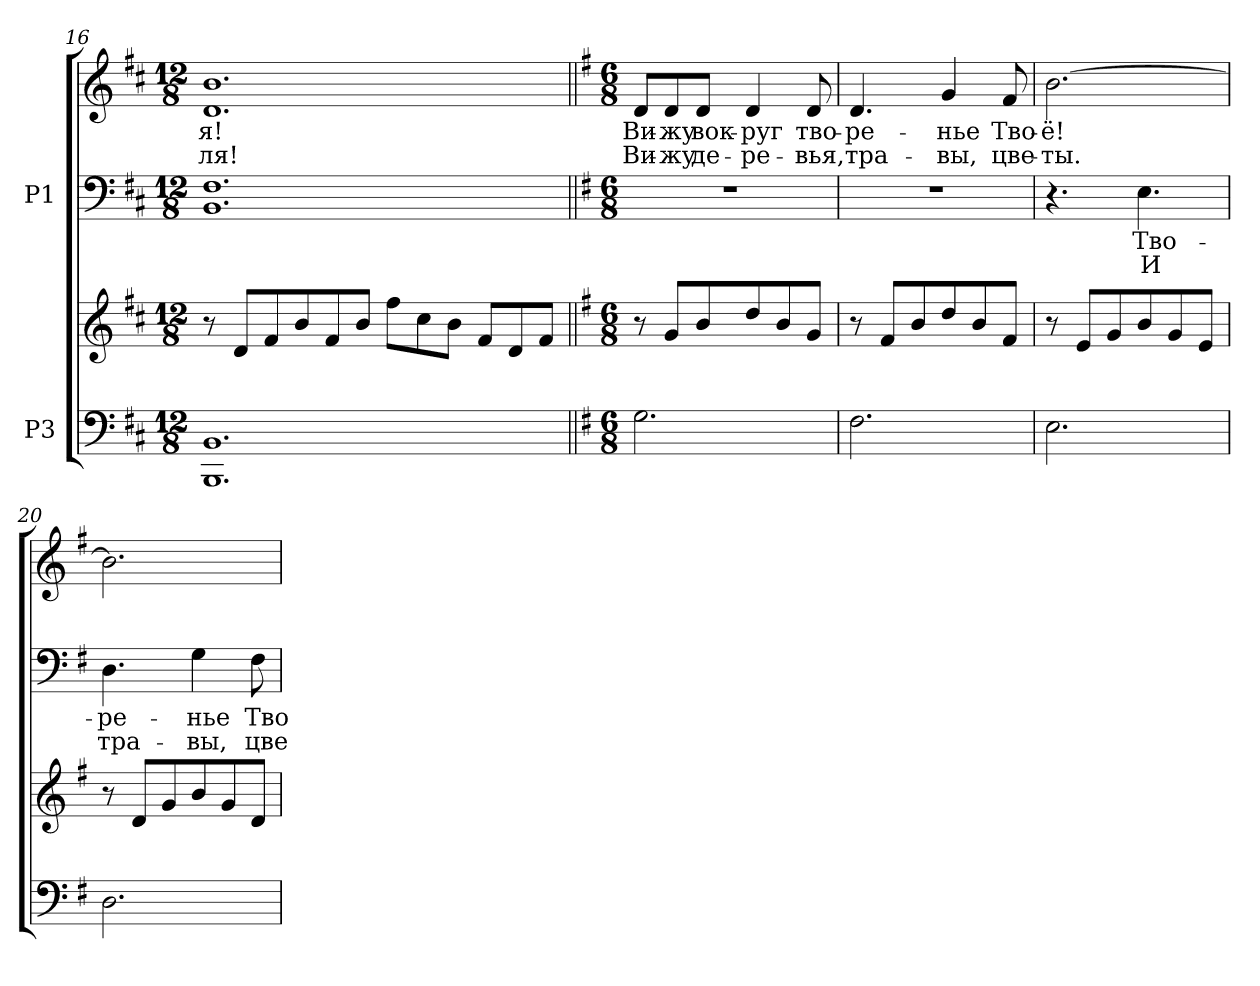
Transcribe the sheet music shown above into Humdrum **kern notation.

**kern	**kern	**kern	**text	**text	**kern	**text	**text
*part2	*part2	*part1	*part1	*part1	*part1	*part1	*part1
*staff4	*staff3	*staff2	*staff2	*staff2	*staff1	*staff1	*staff1
*I"P3	*	*I"P1	*	*	*	*	*
*clefF4	*clefG2	*clefF4	*	*	*clefG2	*	*
*k[f#c#]	*k[f#c#]	*k[f#c#]	*	*	*k[f#c#]	*	*
*b:	*b:	*b:	*	*	*b:	*	*
*M12/8	*M12/8	*M12/8	*	*	*M12/8	*	*
=16	=16	=16	=16	=16	=16	=16	=16
!	!	!	!	!	!	!LO:LY:b:color=#000000	!LO:LY:b:color=#000000
1.BBBi 1.BBi	8r	1.BBi 1.F#i	.	.	1.di 1.bi	я!	-ля!
.	8di/L	.	.	.	.	.	.
.	8f#i/	.	.	.	.	.	.
.	8bi/	.	.	.	.	.	.
.	8f#i/	.	.	.	.	.	.
.	8bi/J	.	.	.	.	.	.
.	8ff#i\L	.	.	.	.	.	.
.	8cc#i\	.	.	.	.	.	.
.	8bi\J	.	.	.	.	.	.
.	8f#i/L	.	.	.	.	.	.
.	8di/	.	.	.	.	.	.
.	8f#i/J	.	.	.	.	.	.
!!LO:LB:g=z
=17||	=17||	=17||	=17||	=17||	=17||	=17||	=17||
*k[f#]	*k[f#]	*k[f#]	*	*	*k[f#]	*	*
*G:	*G:	*G:	*	*	*G:	*	*
*M6/8	*M6/8	*M6/8	*	*	*M6/8	*	*
!	!	!LO:N:vis=1	!	!	!	!	!
!	!	!	!	!	!	!LO:LY:b:color=#000000	!LO:LY:b:color=#000000
2.Gi\	8r	2.r	.	.	8di/L	Ви-	Ви-
!	!	!	!	!	!	!LO:LY:b:color=#000000	!LO:LY:b:color=#000000
.	8gi/L	.	.	.	8di/	-жу	-жу
!	!	!	!	!	!	!LO:LY:b:color=#000000	!LO:LY:b:color=#000000
.	8bi/	.	.	.	8di/J	вок-	де-
!	!	!	!	!	!	!LO:LY:b:color=#000000	!LO:LY:b:color=#000000
.	8ddi/	.	.	.	4di/	-руг	-ре-
.	8bi/	.	.	.	.	.	.
!	!	!	!	!	!	!LO:LY:b:color=#000000	!LO:LY:b:color=#000000
.	8gi/J	.	.	.	8di/	тво-	-вья,
=18	=18	=18	=18	=18	=18	=18	=18
!	!	!LO:N:vis=1	!	!	!	!	!
!	!	!	!	!	!	!LO:LY:b:color=#000000	!LO:LY:b:color=#000000
2.F#i\	8r	2.r	.	.	4.di/	-ре-	тра-
.	8f#i/L	.	.	.	.	.	.
.	8bi/	.	.	.	.	.	.
!	!	!	!	!	!	!LO:LY:b:color=#000000	!LO:LY:b:color=#000000
.	8ddi/	.	.	.	4gi/	-нье	-вы,
.	8bi/	.	.	.	.	.	.
!	!	!	!	!	!	!LO:LY:b:color=#000000	!LO:LY:b:color=#000000
.	8f#i/J	.	.	.	8f#i/	Тво-	цве-
=19	=19	=19	=19	=19	=19	=19	=19
!	!	!	!	!	!	!LO:LY:b:color=#000000	!LO:LY:b:color=#000000
2.Ei\	8r	4.r	.	.	[>2.bi\	-ё!	-ты.
.	8ei/L	.	.	.	.	.	.
.	8gi/	.	.	.	.	.	.
!	!	!	!LO:LY:a:color=#000000	!LO:LY:a:color=#000000	!	!	!
.	8bi/	4.Ei\	Тво-	И	.	.	.
.	8gi/	.	.	.	.	.	.
.	8ei/J	.	.	.	.	.	.
=20	=20	=20	=20	=20	=20	=20	=20
!	!	!	!LO:LY:a:color=#000000	!LO:LY:a:color=#000000	!	!	!
2.Di\	8r	4.Di\	-ре-	тра-	2.bi\]	.	.
.	8di/L	.	.	.	.	.	.
.	8gi/	.	.	.	.	.	.
!	!	!	!LO:LY:a:color=#000000	!LO:LY:a:color=#000000	!	!	!
.	8bi/	4Gi\	-нье	-вы,	.	.	.
.	8gi/	.	.	.	.	.	.
!	!	!	!LO:LY:a:color=#000000	!LO:LY:a:color=#000000	!	!	!
.	8di/J	8F#i\	Тво-	цве-	.	.	.
=	=	=	=	=	=	=	=
*-	*-	*-	*-	*-	*-	*-	*-
